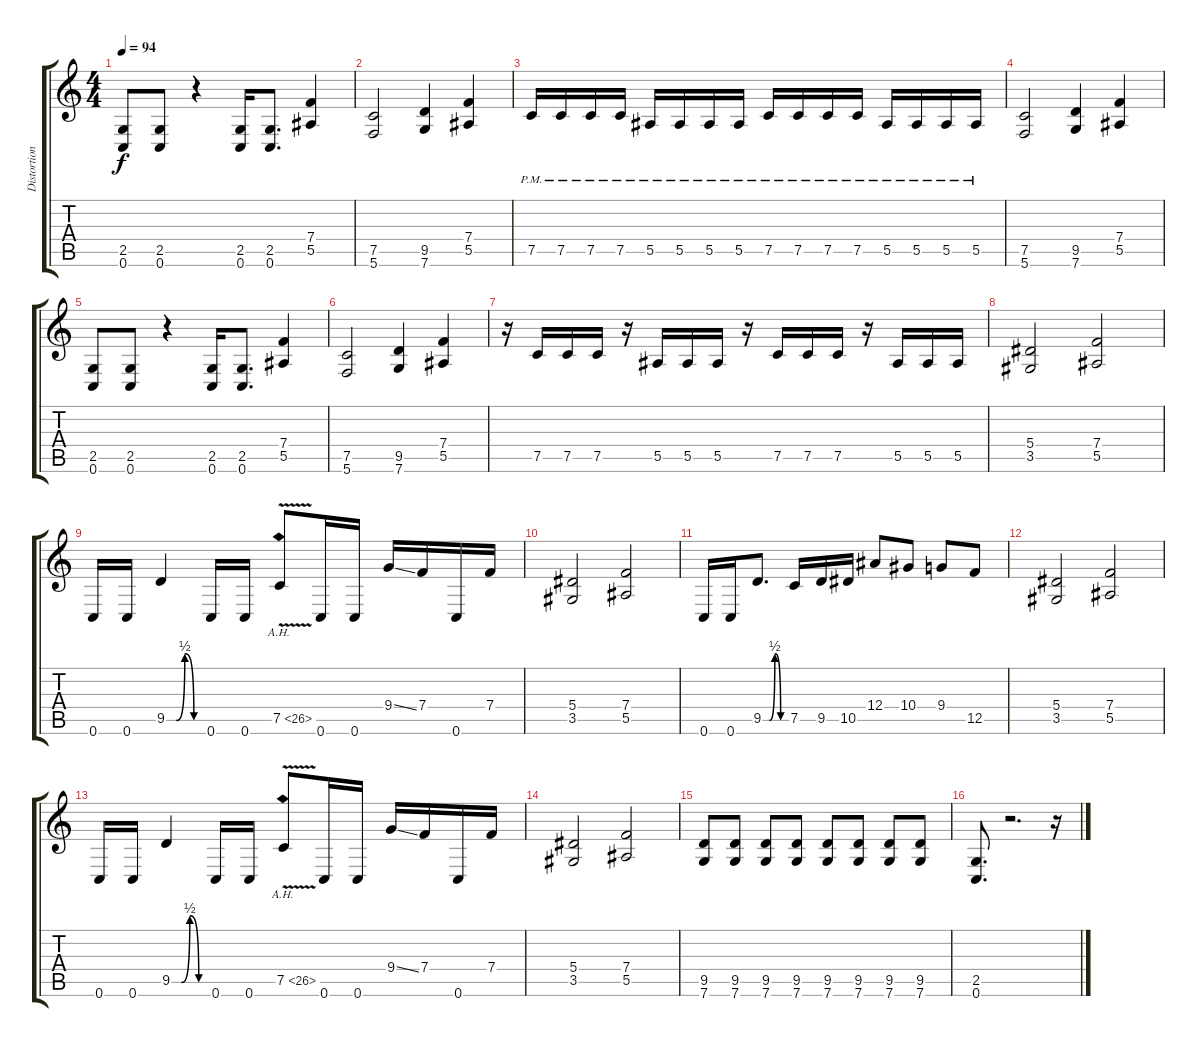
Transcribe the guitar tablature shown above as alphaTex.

\track ("Distortion Guitar" "Distortion") {solo instrument distortionguitar}
\staff {score tabs}
\tuning (C4 G3 Eb3 Bb2 F2 C2) {hide}
\ts (4 4)
\tempo 94
\clef g2
\ks c
(2.5 0.6).8{dy f} (2.5 0.6).8 r.4 (2.5 0.6).16 (2.5 0.6).8{d} (7.4 5.5).4 |
(7.5 5.6).2 (9.5 7.6).4 (7.4 5.5).4 |
7.5{pm}.16 7.5{pm}.16 7.5{pm}.16 7.5{pm}.16 5.5{pm}.16 5.5{pm}.16 5.5{pm}.16 5.5{pm}.16 7.5{pm}.16 7.5{pm}.16 7.5{pm}.16 7.5{pm}.16 5.5{pm}.16 5.5{pm}.16 5.5{pm}.16 5.5{pm}.16 |
(7.5 5.6).2 (9.5 7.6).4 (7.4 5.5).4 |
(2.5 0.6).8 (2.5 0.6).8 r.4 (2.5 0.6).16 (2.5 0.6).8{d} (7.4 5.5).4 |
(7.5 5.6).2 (9.5 7.6).4 (7.4 5.5).4 |
r.16 7.5.16 7.5.16 7.5.16 r.16 5.5.16 5.5.16 5.5.16 r.16 7.5.16 7.5.16 7.5.16 r.16 5.5.16 5.5.16 5.5.16 |
(5.4 3.5).2 (7.4 5.5).2 |
0.6.16 0.6.16 9.5{be (custom 0 0 16 0 30 2 45 0 60 0)}.4 0.6.16 0.6.16 7.5{ah 19 v}.8 0.6.16 0.6.16 9.4{ss}.16 7.4.16 0.6.16 7.4.16 |
(5.4 3.5).2 (7.4 5.5).2 |
0.6.16 0.6.16 9.5{be (custom 0 0 16 0 30 2 45 0 60 0)}.8{d} 7.5.16 9.5.16 10.5.16 12.4.8 10.4.8 9.4.8 12.5.8 |
(5.4 3.5).2 (7.4 5.5).2 |
0.6.16 0.6.16 9.5{be (custom 0 0 16 0 30 2 45 0 60 0)}.4 0.6.16 0.6.16 7.5{ah 19 v}.8 0.6.16 0.6.16 9.4{ss}.16 7.4.16 0.6.16 7.4.16 |
(5.4 3.5).2 (7.4 5.5).2 |
(9.5 7.6).8 (9.5 7.6).8 (9.5 7.6).8 (9.5 7.6).8 (9.5 7.6).8 (9.5 7.6).8 (9.5 7.6).8 (9.5 7.6).8 |
(2.5 0.6).8{d} r.2{d} r.16
